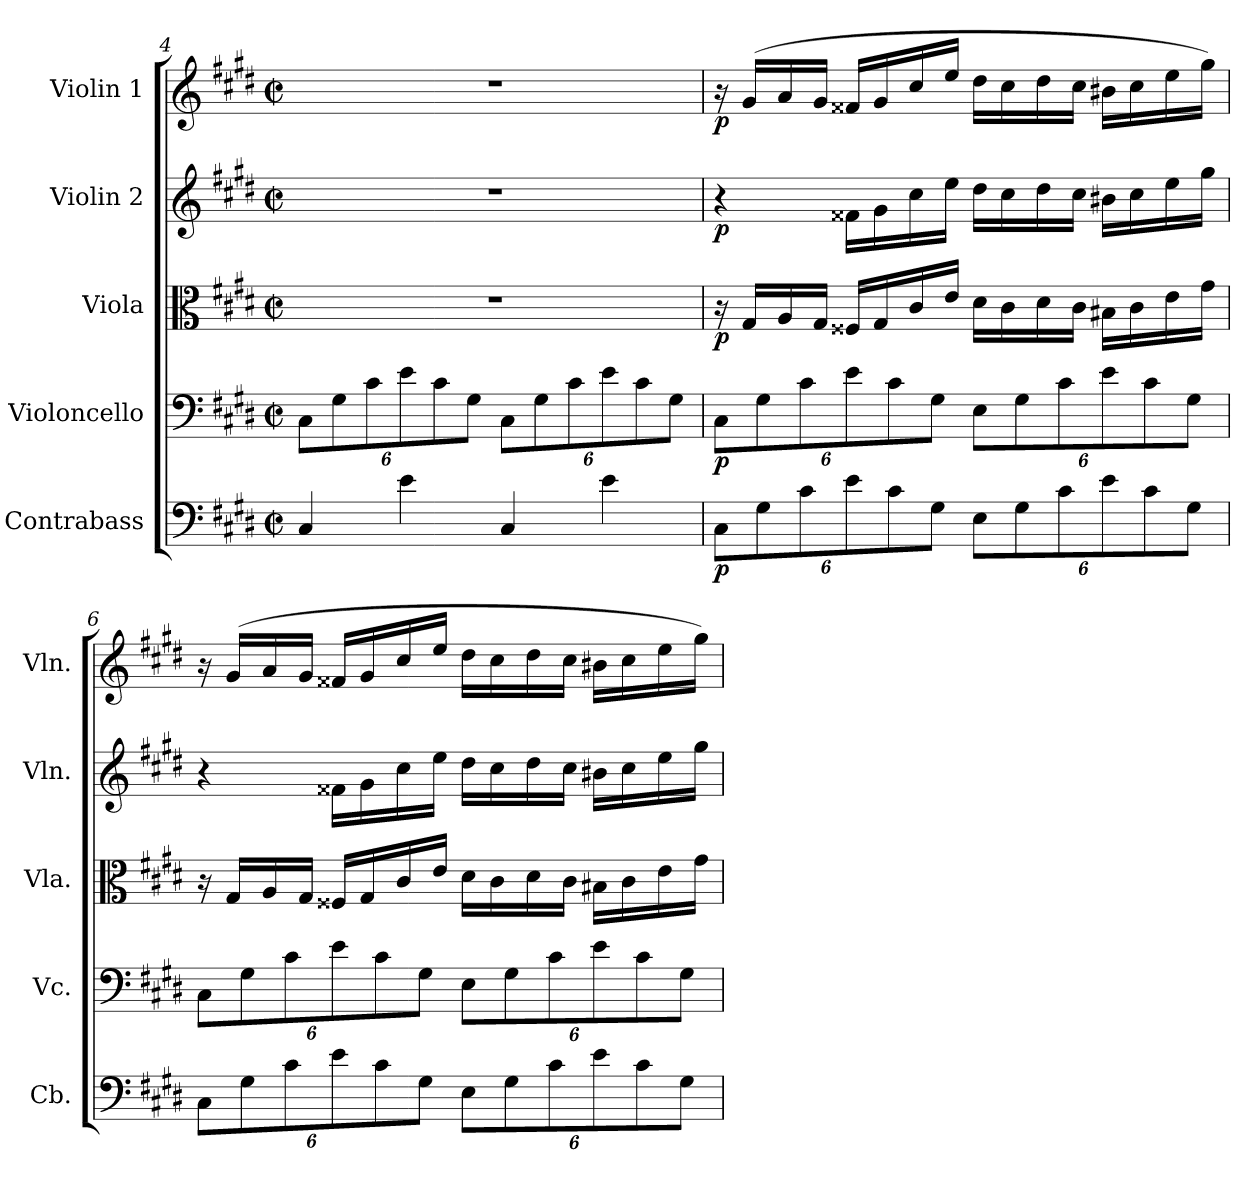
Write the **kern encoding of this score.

**kern	**dynam	**kern	**dynam	**kern	**dynam	**kern	**dynam	**kern	**dynam
*part5	*part5	*part4	*part4	*part3	*part3	*part2	*part2	*part1	*part1
*staff5	*staff5	*staff4	*staff4	*staff3	*staff3	*staff2	*staff2	*staff1	*staff1
*I"Contrabass	*	*I"Violoncello	*	*I"Viola	*	*I"Violin 2	*	*I"Violin 1	*
*I'Cb.	*	*I'Vc.	*	*I'Vla.	*	*I'Vln.	*	*I'Vln.	*
*clefF4	*	*clefF4	*	*clefC3	*	*clefG2	*	*clefG2	*
*ITrd7c12	*	*	*	*	*	*	*	*	*
*k[f#c#g#d#]	*	*k[f#c#g#d#]	*	*k[f#c#g#d#]	*	*k[f#c#g#d#]	*	*k[f#c#g#d#]	*
*M2/2	*	*M2/2	*	*M2/2	*	*M2/2	*	*M2/2	*
*met(c|)	*	*met(c|)	*	*met(c|)	*	*met(c|)	*	*met(c|)	*
*MM148	*	*MM148	*	*MM148	*	*MM148	*	*MM148	*
*	*	*Xbrackettup	*	*	*	*	*	*	*
=4	=4	=4	=4	=4	=4	=4	=4	=4	=4
4CC#/	.	12C#\L	.	1r	.	1r	.	1r	.
.	.	12G#\	.	.	.	.	.	.	.
.	.	12c#\	.	.	.	.	.	.	.
4E\	.	12e\	.	.	.	.	.	.	.
.	.	12c#\	.	.	.	.	.	.	.
.	.	12G#\J	.	.	.	.	.	.	.
4CC#/	.	12C#\L	.	.	.	.	.	.	.
.	.	12G#\	.	.	.	.	.	.	.
.	.	12c#\	.	.	.	.	.	.	.
4E\	.	12e\	.	.	.	.	.	.	.
.	.	12c#\	.	.	.	.	.	.	.
.	.	12G#\J	.	.	.	.	.	.	.
!!LO:LB:g=z
=5	=5	=5	=5	=5	=5	=5	=5	=5	=5
*Xbrackettup	*	*	*	*	*	*	*	*	*
!	!LO:DY:b	!	!LO:DY:b	!	!LO:DY:b	!	!LO:DY:b	!	!LO:DY:b
12CC#\L	p	12C#\L	p	16r	p	4r	p	16r	p
.	.	.	.	16G#/LL	.	.	.	(16g#/LL	.
12GG#\	.	12G#\	.	.	.	.	.	.	.
.	.	.	.	16A/	.	.	.	16a/	.
12C#\	.	12c#\	.	.	.	.	.	.	.
.	.	.	.	16G#/JJ	.	.	.	16g#/JJ	.
12E\	.	12e\	.	16F##X/LL	.	16f##X\LL	.	16f##X/LL	.
.	.	.	.	16G#/	.	16g#\	.	16g#/	.
12C#\	.	12c#\	.	.	.	.	.	.	.
.	.	.	.	16c#/	.	16cc#\	.	16cc#/	.
12GG#\J	.	12G#\J	.	.	.	.	.	.	.
.	.	.	.	16e/JJ	.	16ee\JJ	.	16ee/JJ	.
12EE\L	.	12E\L	.	16d#\LL	.	16dd#\LL	.	16dd#\LL	.
.	.	.	.	16c#\	.	16cc#\	.	16cc#\	.
12GG#\	.	12G#\	.	.	.	.	.	.	.
.	.	.	.	16d#\	.	16dd#\	.	16dd#\	.
12C#\	.	12c#\	.	.	.	.	.	.	.
.	.	.	.	16c#\JJ	.	16cc#\JJ	.	16cc#\JJ	.
12E\	.	12e\	.	16B#X\LL	.	16b#X\LL	.	16b#X\LL	.
.	.	.	.	16c#\	.	16cc#\	.	16cc#\	.
12C#\	.	12c#\	.	.	.	.	.	.	.
.	.	.	.	16e\	.	16ee\	.	16ee\	.
12GG#\J	.	12G#\J	.	.	.	.	.	.	.
.	.	.	.	16g#\JJ	.	16gg#\JJ	.	16gg#\JJ)	.
=6	=6	=6	=6	=6	=6	=6	=6	=6	=6
12CC#\L	.	12C#\L	.	16r	.	4r	.	16r	.
.	.	.	.	16G#/LL	.	.	.	(16g#/LL	.
12GG#\	.	12G#\	.	.	.	.	.	.	.
.	.	.	.	16A/	.	.	.	16a/	.
12C#\	.	12c#\	.	.	.	.	.	.	.
.	.	.	.	16G#/JJ	.	.	.	16g#/JJ	.
12E\	.	12e\	.	16F##X/LL	.	16f##X\LL	.	16f##X/LL	.
.	.	.	.	16G#/	.	16g#\	.	16g#/	.
12C#\	.	12c#\	.	.	.	.	.	.	.
.	.	.	.	16c#/	.	16cc#\	.	16cc#/	.
12GG#\J	.	12G#\J	.	.	.	.	.	.	.
.	.	.	.	16e/JJ	.	16ee\JJ	.	16ee/JJ	.
12EE\L	.	12E\L	.	16d#\LL	.	16dd#\LL	.	16dd#\LL	.
.	.	.	.	16c#\	.	16cc#\	.	16cc#\	.
12GG#\	.	12G#\	.	.	.	.	.	.	.
.	.	.	.	16d#\	.	16dd#\	.	16dd#\	.
12C#\	.	12c#\	.	.	.	.	.	.	.
.	.	.	.	16c#\JJ	.	16cc#\JJ	.	16cc#\JJ	.
12E\	.	12e\	.	16B#X\LL	.	16b#X\LL	.	16b#X\LL	.
.	.	.	.	16c#\	.	16cc#\	.	16cc#\	.
12C#\	.	12c#\	.	.	.	.	.	.	.
.	.	.	.	16e\	.	16ee\	.	16ee\	.
12GG#\J	.	12G#\J	.	.	.	.	.	.	.
.	.	.	.	16g#\JJ	.	16gg#\JJ	.	16gg#\JJ)	.
=	=	=	=	=	=	=	=	=	=
*-	*-	*-	*-	*-	*-	*-	*-	*-	*-
